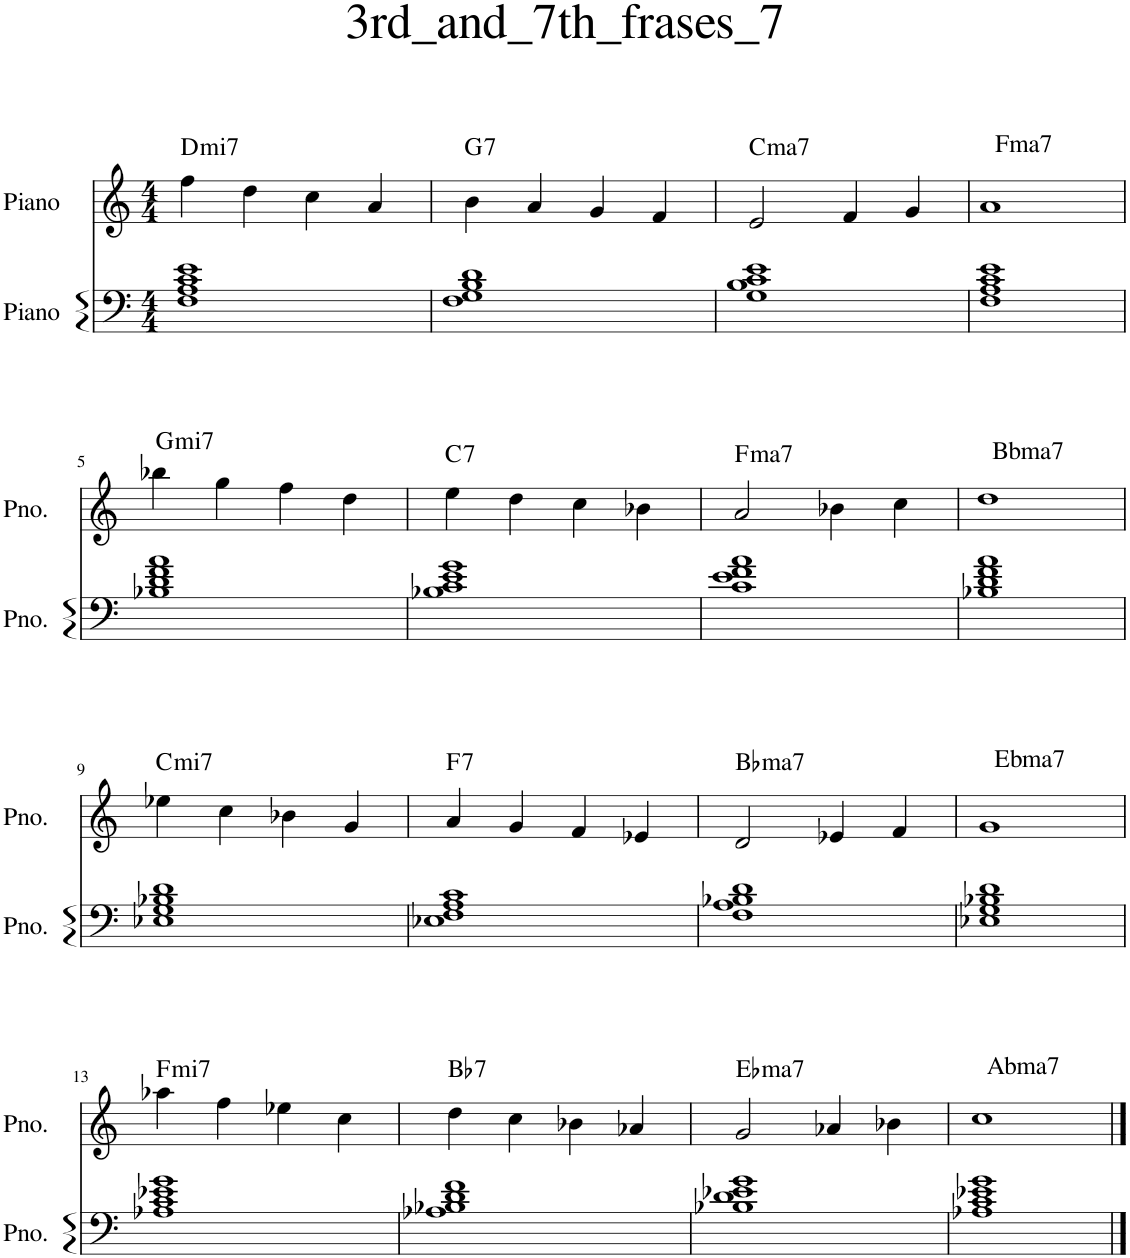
**kern	**kern	**harte
*part2	*part1	*part1
*staff2	*staff1	*
*I"Piano	*I"Piano	*
*I'Pno.	*I'Pno.	*
*clefF4	*clefG2	*
*k[]	*k[]	*
*M4/4	*M4/4	*
=1	=1	=1
!	!	!LO:H:kt=mi7
1F 1A 1c 1e	4ff\	D:min7
.	4dd\	.
.	4cc\	.
.	4a/	.
=2	=2	=2
!	!	!LO:H:kt=7
1F 1G 1B 1d	4b\	G:7
.	4a/	.
.	4g/	.
.	4f/	.
=3	=3	=3
!	!	!LO:H:kt=ma7
1G 1B 1c 1e	2e/	C:maj7
.	4f/	.
.	4g/	.
=4	=4	=4
!	!LO:TX:a:t=Fma7	!
1F 1A 1c 1e	1a	.
!!LO:LB:g=z
=5	=5	=5
!	!	!LO:H:kt=mi7
1B-X 1d 1f 1a	4bb-X\	G:min7
.	4gg\	.
.	4ff\	.
.	4dd\	.
=6	=6	=6
!	!	!LO:H:kt=7
1B-X 1c 1e 1g	4ee\	C:7
.	4dd\	.
.	4cc\	.
.	4b-X\	.
=7	=7	=7
!	!	!LO:H:kt=ma7
1c 1e 1f 1a	2a/	F:maj7
.	4b-X\	.
.	4cc\	.
=8	=8	=8
!	!LO:TX:a:t=Bbma7	!
1B-X 1d 1f 1a	1dd	.
!!LO:LB:g=z
=9	=9	=9
!	!	!LO:H:kt=mi7
1E-X 1G 1B-X 1d	4ee-X\	C:min7
.	4cc\	.
.	4b-X\	.
.	4g/	.
=10	=10	=10
!	!	!LO:H:kt=7
1E-X 1F 1A 1c	4a/	F:7
.	4g/	.
.	4f/	.
.	4e-X/	.
=11	=11	=11
!	!	!LO:H:kt=ma7
1F 1A 1B-X 1d	2d/	Bb:maj7
.	4e-X/	.
.	4f/	.
=12	=12	=12
!	!LO:TX:a:t=Ebma7	!
1E-X 1G 1B-X 1d	1g	.
!!LO:LB:g=z
=13	=13	=13
!	!	!LO:H:kt=mi7
1A-X 1c 1e-X 1g	4aa-X\	F:min7
.	4ff\	.
.	4ee-X\	.
.	4cc\	.
=14	=14	=14
!	!	!LO:H:kt=7
1A-X 1B-X 1d 1f	4dd\	Bb:7
.	4cc\	.
.	4b-X\	.
.	4a-X/	.
=15	=15	=15
!	!	!LO:H:kt=ma7
1B-X 1d 1e-X 1g	2g/	Eb:maj7
.	4a-X/	.
.	4b-X\	.
=16	=16	=16
!	!LO:TX:a:t=Abma7	!
1A-X 1c 1e-X 1g	1cc	.
==	==	==
*-	*-	*-
